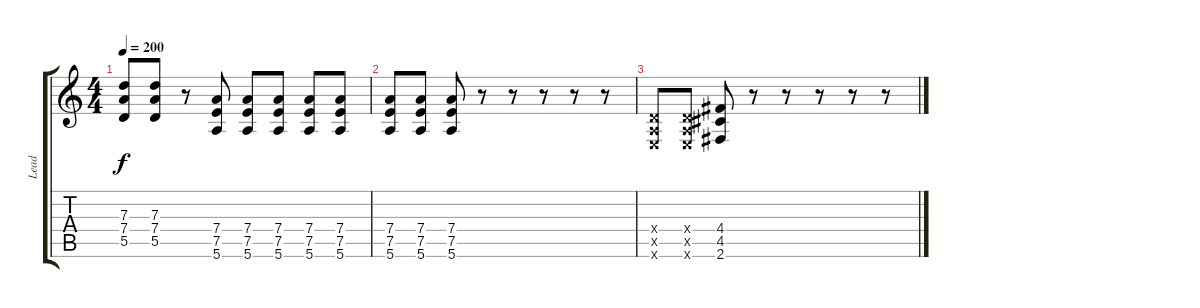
\track ("Lead" "Lead") {instrument distortionguitar}
\staff {score tabs}
\tuning (E4 B3 G3 D3 A2 E2) {hide}
\ts (4 4)
\tempo 200
\clef g2
\ks c
(7.3 7.4 5.5).8{dy f} (7.3 7.4 5.5).8 r.8 (7.4 7.5 5.6).8 (7.4 7.5 5.6).8 (7.4 7.5 5.6).8 (7.4 7.5 5.6).8 (7.4 7.5 5.6).8 |
(7.4 7.5 5.6).8 (7.4 7.5 5.6).8 (7.4 7.5 5.6).8 r.8 r.8 r.8 r.8 r.8 |
(0.4{x} 0.5{x} 0.6{x}).8 (0.4{x} 0.5{x} 0.6{x}).8 (4.4 4.5 2.6).8 r.8 r.8 r.8 r.8 r.8
